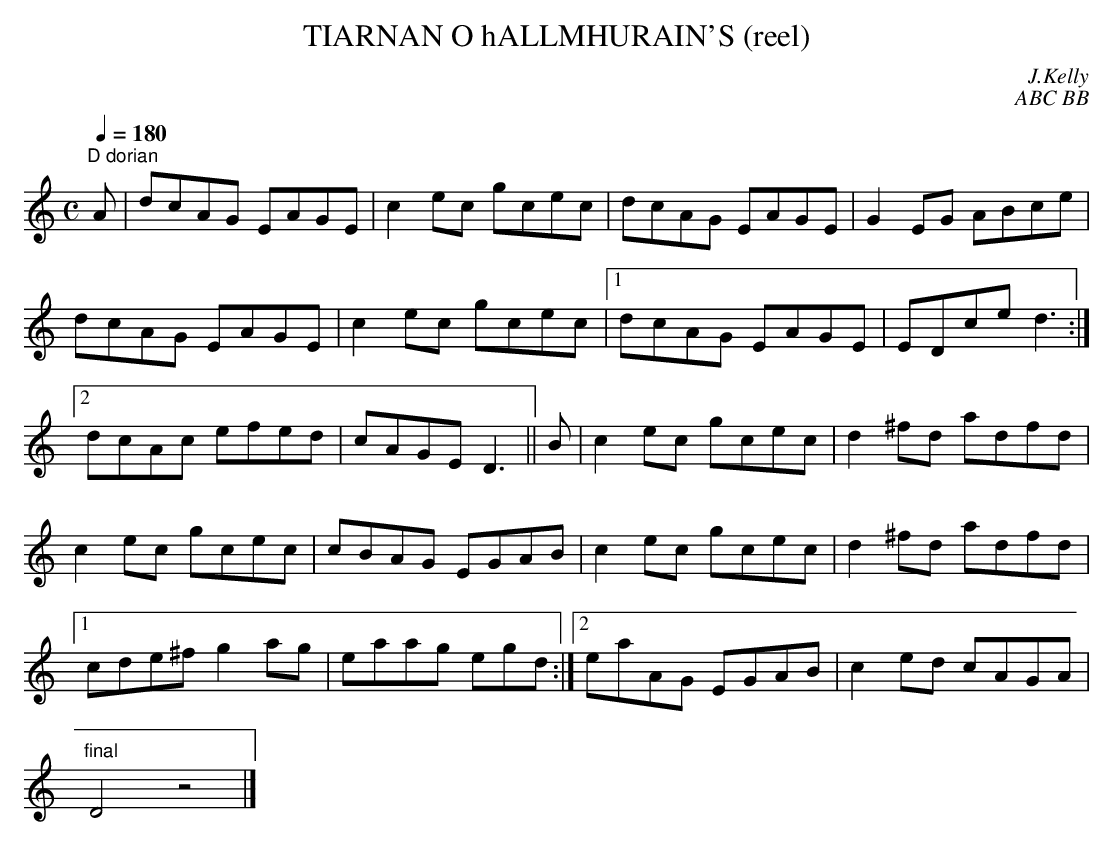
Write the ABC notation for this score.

X:1
T:TIARNAN O hALLMHURAIN'S (reel)
C:J.Kelly
C:ABC BB
M:C
L:1/8
Q:1/4=180
K:C
"^D dorian"
A|dcAG EAGE|c2ec gcec|dcAG EAGE|G2EG ABce|
dcAG EAGE|c2ec gcec|1 dcAG EAGE|EDce d3:|
[2 dcAc efed|cAGE D3||B|c2ec gcec|d2^fd adfd|
c2ec gcec|cBAG EGAB|c2ec gcec|d2^fd adfd|
[1 cde^f g2ag|eaag egd:|2 eaAG EGAB|c2ed cAGA|
"final"D4z4|]
